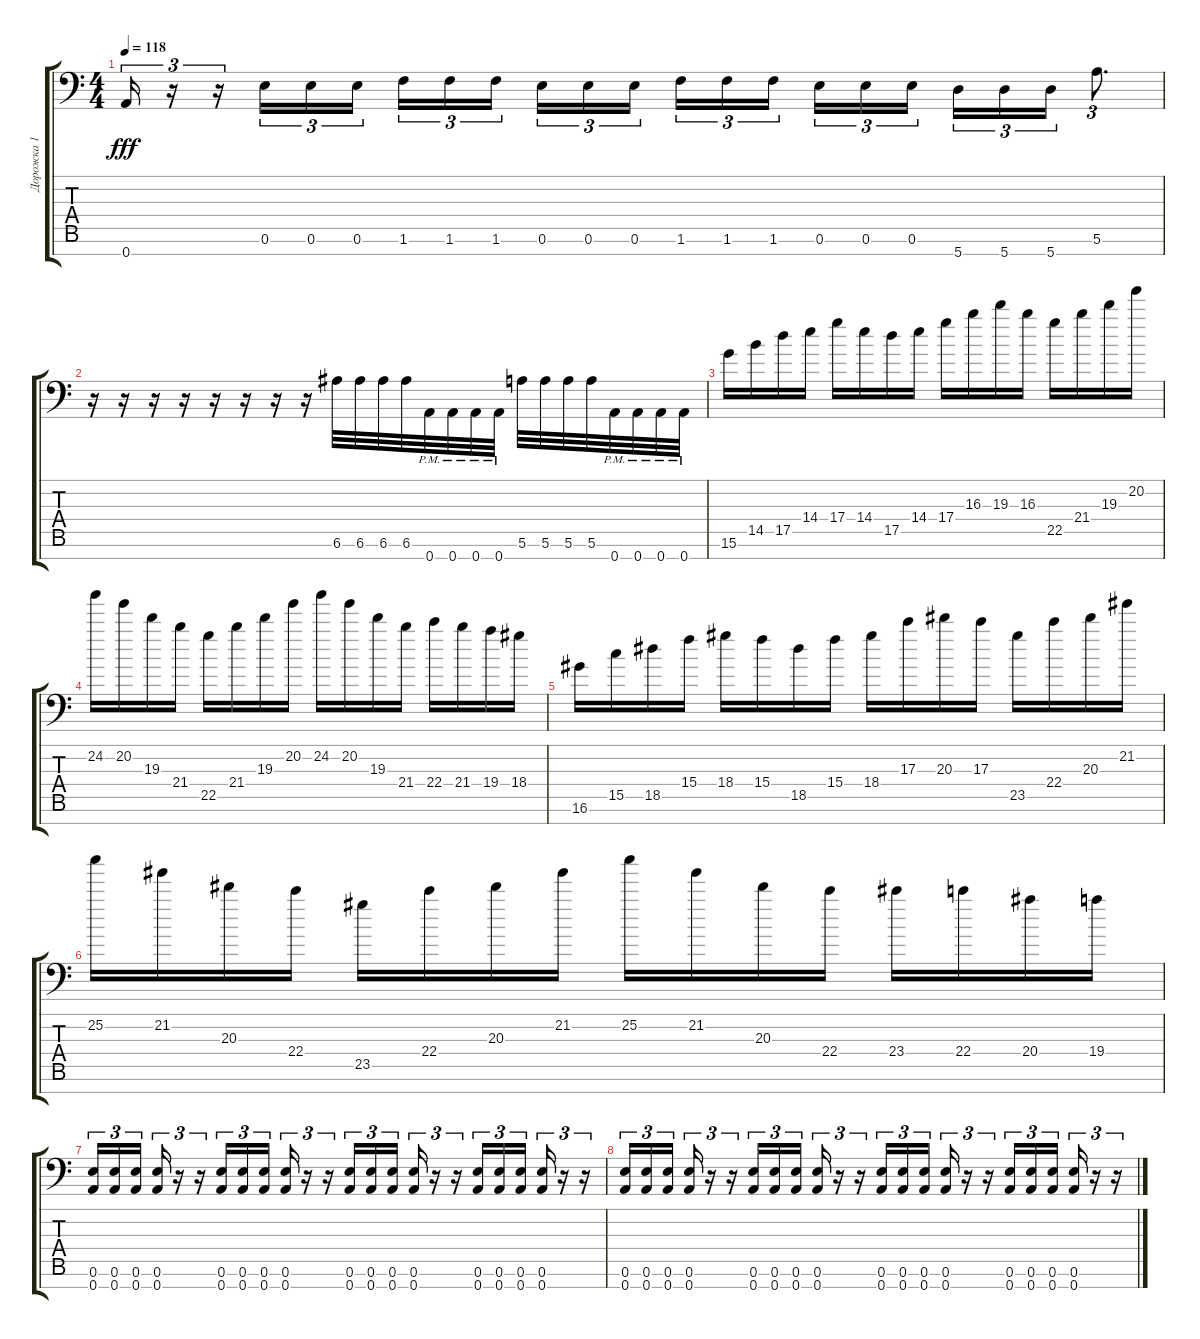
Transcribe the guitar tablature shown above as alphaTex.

\track ("Дорожка 1" "Дорожка 1") {instrument distortionguitar}
\staff {score tabs}
\tuning (E4 B3 G3 D3 A2 E2 A1) {hide}
\ts (4 4)
\tempo 118
\clef f4
\ks c
0.7.16{tu (3 2) dy fff} r.16{tu (3 2)} r.16{tu (3 2)} 0.6.16{tu (3 2)} 0.6.16{tu (3 2)} 0.6.16{tu (3 2)} 1.6.16{tu (3 2)} 1.6.16{tu (3 2)} 1.6.16{tu (3 2) beam splitsecondary} 0.6.16{tu (3 2)} 0.6.16{tu (3 2)} 0.6.16{tu (3 2)} 1.6.16{tu (3 2)} 1.6.16{tu (3 2)} 1.6.16{tu (3 2) beam splitsecondary} 0.6.16{tu (3 2)} 0.6.16{tu (3 2)} 0.6.16{tu (3 2)} 5.7.16{tu (3 2)} 5.7.16{tu (3 2)} 5.7.16{tu (3 2)} 5.6.8{d tu (3 2)} |
r.16 r.16 r.16 r.16 r.16 r.16 r.16 r.16 6.6.32 6.6.32 6.6.32 6.6.32 0.7{pm}.32 0.7{pm}.32 0.7{pm}.32 0.7{pm}.32 5.6.32 5.6.32 5.6.32 5.6.32 0.7{pm}.32 0.7{pm}.32 0.7{pm}.32 0.7{pm}.32 |
15.6.16 14.5.16 17.5.16 14.4.16 17.4.16 14.4.16 17.5.16 14.4.16 17.4.16 16.3.16 19.3.16 16.3.16 22.5.16 21.4.16 19.3.16 20.2.16 |
24.2.16 20.2.16 19.3.16 21.4.16 22.5.16 21.4.16 19.3.16 20.2.16 24.2.16 20.2.16 19.3.16 21.4.16 22.4.16 21.4.16 19.4.16 18.4.16 |
16.6.16 15.5.16 18.5.16 15.4.16 18.4.16 15.4.16 18.5.16 15.4.16 18.4.16 17.3.16 20.3.16 17.3.16 23.5.16 22.4.16 20.3.16 21.2.16 |
25.2.16 21.2.16 20.3.16 22.4.16 23.5.16 22.4.16 20.3.16 21.2.16 25.2.16 21.2.16 20.3.16 22.4.16 23.4.16 22.4.16 20.4.16 19.4.16 |
(0.6 0.7).16{tu (3 2)} (0.6 0.7).16{tu (3 2)} (0.6 0.7).16{tu (3 2) beam splitsecondary} (0.6 0.7).16{tu (3 2)} r.16{tu (3 2)} r.16{tu (3 2)} (0.6 0.7).16{tu (3 2)} (0.6 0.7).16{tu (3 2)} (0.6 0.7).16{tu (3 2) beam splitsecondary} (0.6 0.7).16{tu (3 2)} r.16{tu (3 2)} r.16{tu (3 2)} (0.6 0.7).16{tu (3 2)} (0.6 0.7).16{tu (3 2)} (0.6 0.7).16{tu (3 2) beam splitsecondary} (0.6 0.7).16{tu (3 2)} r.16{tu (3 2)} r.16{tu (3 2)} (0.6 0.7).16{tu (3 2)} (0.6 0.7).16{tu (3 2)} (0.6 0.7).16{tu (3 2) beam splitsecondary} (0.6 0.7).16{tu (3 2)} r.16{tu (3 2)} r.16{tu (3 2)} |
(0.6 0.7).16{tu (3 2)} (0.6 0.7).16{tu (3 2)} (0.6 0.7).16{tu (3 2) beam splitsecondary} (0.6 0.7).16{tu (3 2)} r.16{tu (3 2)} r.16{tu (3 2)} (0.6 0.7).16{tu (3 2)} (0.6 0.7).16{tu (3 2)} (0.6 0.7).16{tu (3 2) beam splitsecondary} (0.6 0.7).16{tu (3 2)} r.16{tu (3 2)} r.16{tu (3 2)} (0.6 0.7).16{tu (3 2)} (0.6 0.7).16{tu (3 2)} (0.6 0.7).16{tu (3 2) beam splitsecondary} (0.6 0.7).16{tu (3 2)} r.16{tu (3 2)} r.16{tu (3 2)} (0.6 0.7).16{tu (3 2)} (0.6 0.7).16{tu (3 2)} (0.6 0.7).16{tu (3 2) beam splitsecondary} (0.6 0.7).16{tu (3 2)} r.16{tu (3 2)} r.16{tu (3 2)}
